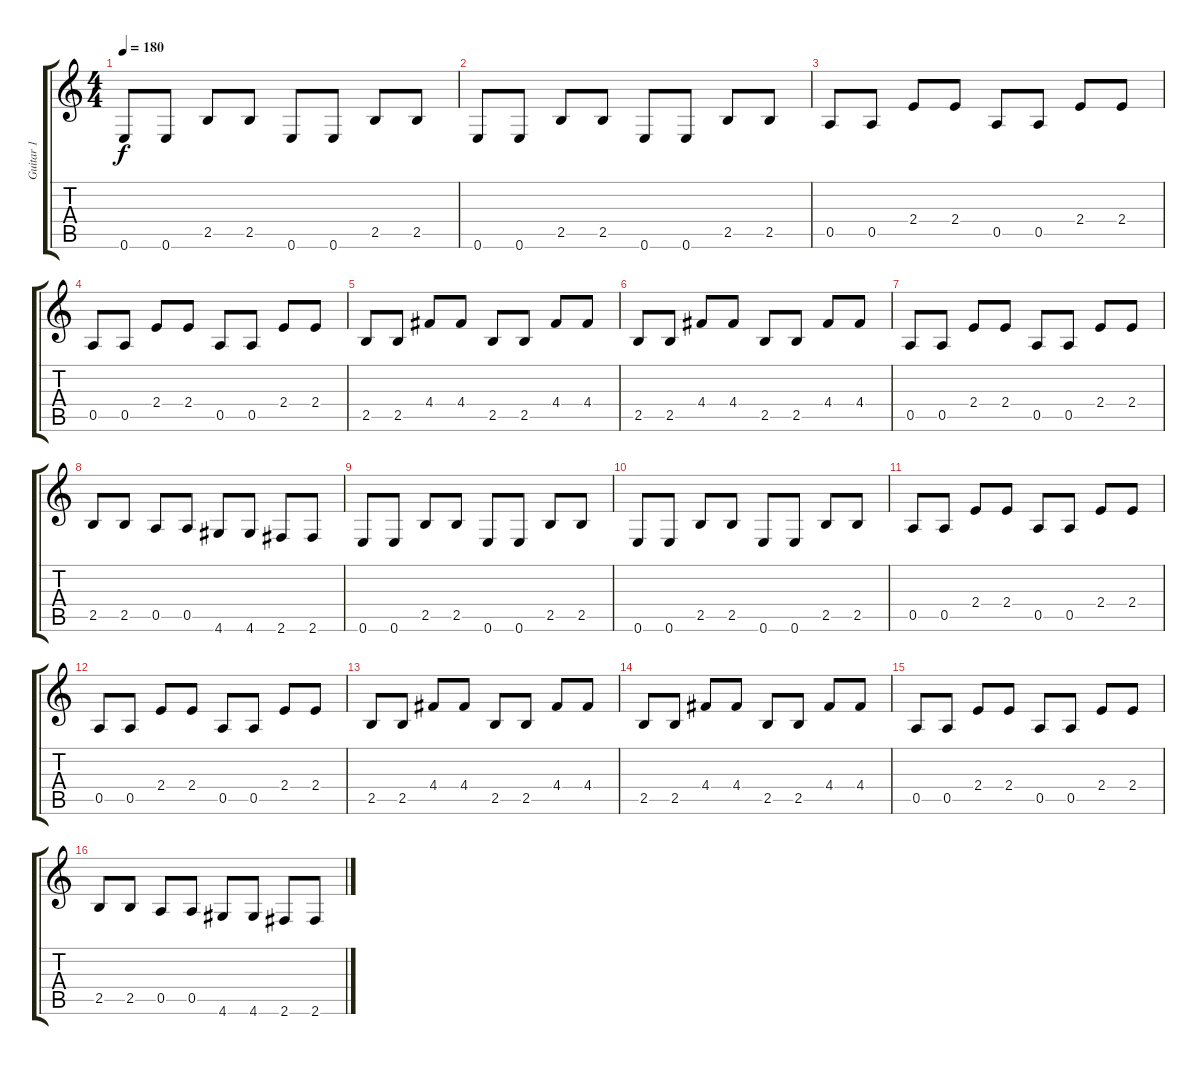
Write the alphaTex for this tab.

\track ("Guitar 1" "Guitar 1") {instrument electricguitarclean}
\staff {score tabs}
\tuning (E4 B3 G3 D3 A2 E2) {hide}
\ts (4 4)
\tempo 180
\clef g2
\ks c
0.6.8{dy f} 0.6.8 2.5.8 2.5.8 0.6.8 0.6.8 2.5.8 2.5.8 |
0.6.8 0.6.8 2.5.8 2.5.8 0.6.8 0.6.8 2.5.8 2.5.8 |
0.5.8 0.5.8 2.4.8 2.4.8 0.5.8 0.5.8 2.4.8 2.4.8 |
0.5.8 0.5.8 2.4.8 2.4.8 0.5.8 0.5.8 2.4.8 2.4.8 |
2.5.8 2.5.8 4.4.8 4.4.8 2.5.8 2.5.8 4.4.8 4.4.8 |
2.5.8 2.5.8 4.4.8 4.4.8 2.5.8 2.5.8 4.4.8 4.4.8 |
0.5.8 0.5.8 2.4.8 2.4.8 0.5.8 0.5.8 2.4.8 2.4.8 |
2.5.8 2.5.8 0.5.8 0.5.8 4.6.8 4.6.8 2.6.8 2.6.8 |
0.6.8 0.6.8 2.5.8 2.5.8 0.6.8 0.6.8 2.5.8 2.5.8 |
0.6.8 0.6.8 2.5.8 2.5.8 0.6.8 0.6.8 2.5.8 2.5.8 |
0.5.8 0.5.8 2.4.8 2.4.8 0.5.8 0.5.8 2.4.8 2.4.8 |
0.5.8 0.5.8 2.4.8 2.4.8 0.5.8 0.5.8 2.4.8 2.4.8 |
2.5.8 2.5.8 4.4.8 4.4.8 2.5.8 2.5.8 4.4.8 4.4.8 |
2.5.8 2.5.8 4.4.8 4.4.8 2.5.8 2.5.8 4.4.8 4.4.8 |
0.5.8 0.5.8 2.4.8 2.4.8 0.5.8 0.5.8 2.4.8 2.4.8 |
2.5.8 2.5.8 0.5.8 0.5.8 4.6.8 4.6.8 2.6.8 2.6.8
